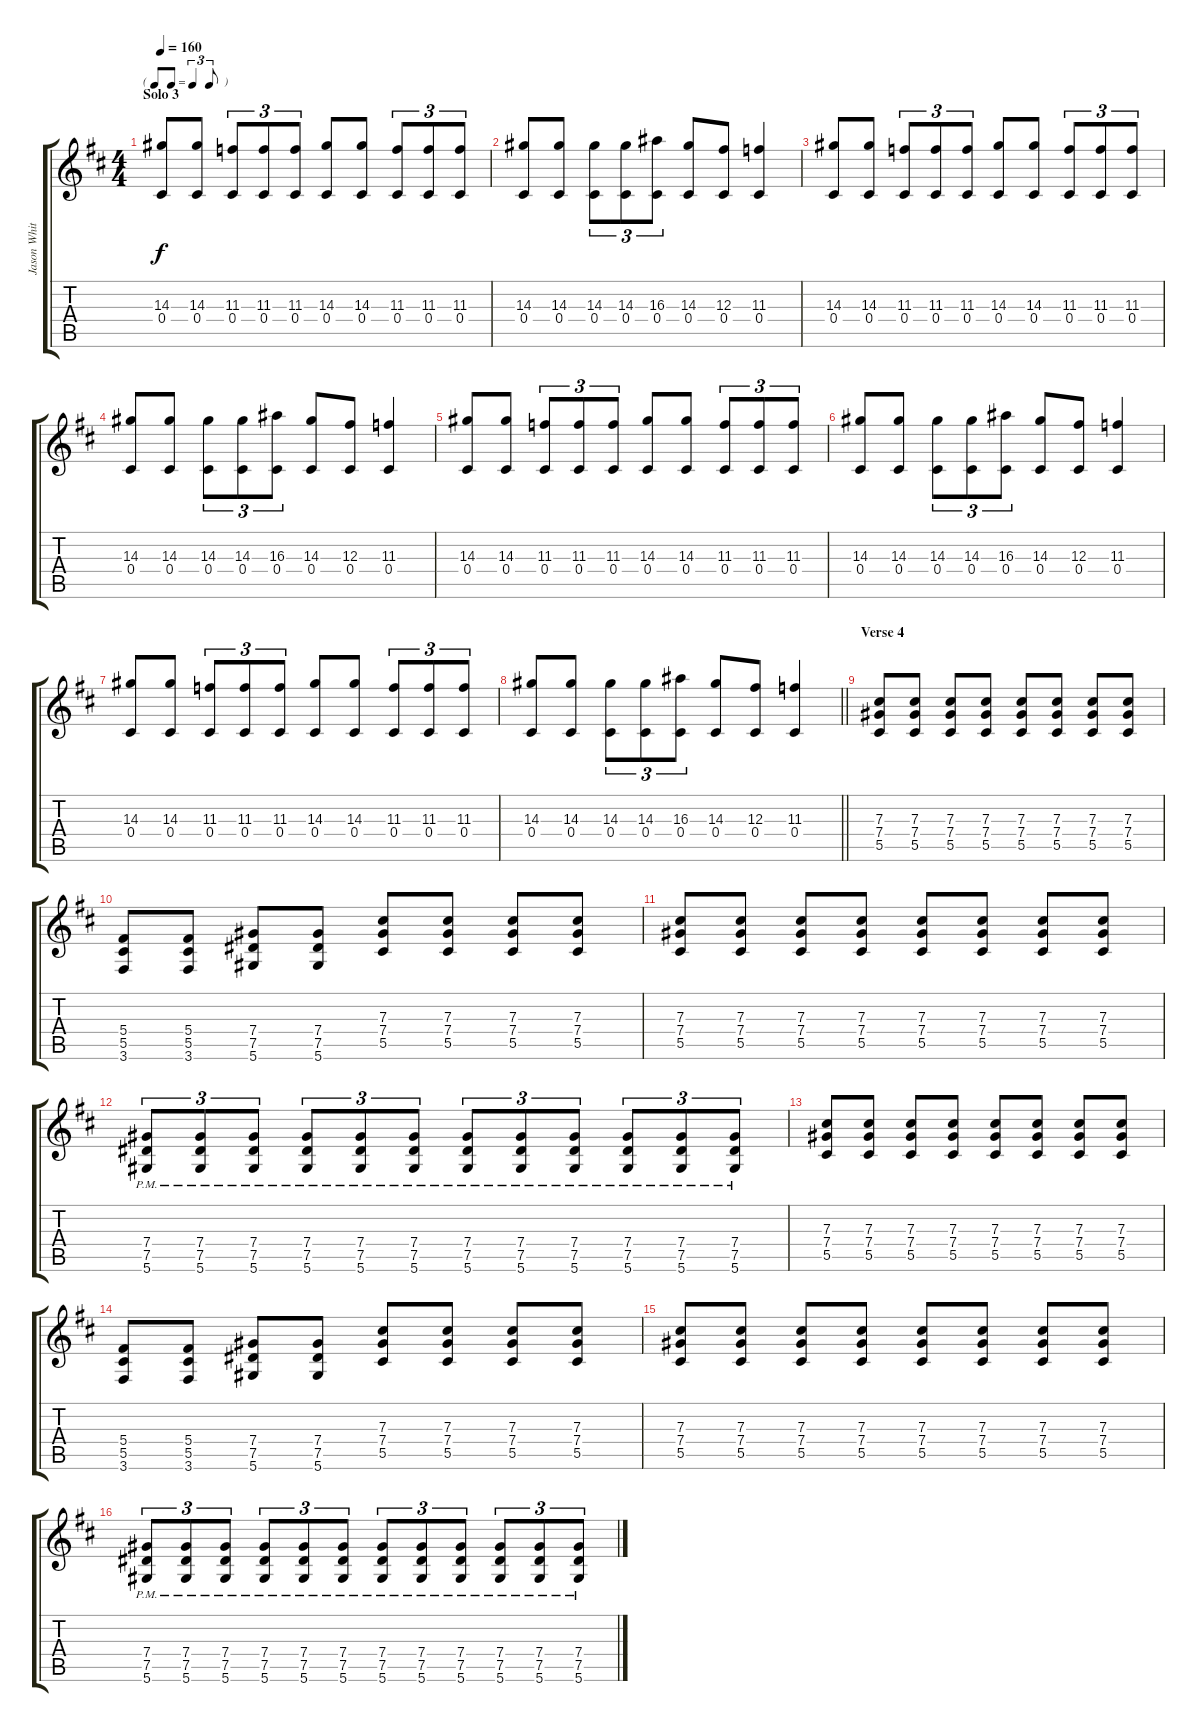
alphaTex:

\track ("Jason White (Lead Guitar)" "Jason Whit") {instrument distortionguitar}
\staff {score tabs}
\tuning (Eb4 Bb3 Gb3 Db3 Ab2 Eb2) {hide}
\ts (4 4)
\tf triplet8th
\section ("" "Solo 3")
\tempo 160
\clef g2
\ks d
(14.3 0.4).8{dy f volume 16 balance 14} (14.3 0.4).8 (11.3 0.4).8{tu (3 2)} (11.3 0.4).8{tu (3 2)} (11.3 0.4).8{tu (3 2)} (14.3 0.4).8 (14.3 0.4).8 (11.3 0.4).8{tu (3 2)} (11.3 0.4).8{tu (3 2)} (11.3 0.4).8{tu (3 2)} |
(14.3 0.4).8 (14.3 0.4).8 (14.3 0.4).8{tu (3 2)} (14.3 0.4).8{tu (3 2)} (16.3 0.4).8{tu (3 2)} (14.3 0.4).8 (12.3 0.4).8 (11.3 0.4).4 |
(14.3 0.4).8 (14.3 0.4).8 (11.3 0.4).8{tu (3 2)} (11.3 0.4).8{tu (3 2)} (11.3 0.4).8{tu (3 2)} (14.3 0.4).8 (14.3 0.4).8 (11.3 0.4).8{tu (3 2)} (11.3 0.4).8{tu (3 2)} (11.3 0.4).8{tu (3 2)} |
(14.3 0.4).8 (14.3 0.4).8 (14.3 0.4).8{tu (3 2)} (14.3 0.4).8{tu (3 2)} (16.3 0.4).8{tu (3 2)} (14.3 0.4).8 (12.3 0.4).8 (11.3 0.4).4 |
(14.3 0.4).8 (14.3 0.4).8 (11.3 0.4).8{tu (3 2)} (11.3 0.4).8{tu (3 2)} (11.3 0.4).8{tu (3 2)} (14.3 0.4).8 (14.3 0.4).8 (11.3 0.4).8{tu (3 2)} (11.3 0.4).8{tu (3 2)} (11.3 0.4).8{tu (3 2)} |
(14.3 0.4).8 (14.3 0.4).8 (14.3 0.4).8{tu (3 2)} (14.3 0.4).8{tu (3 2)} (16.3 0.4).8{tu (3 2)} (14.3 0.4).8 (12.3 0.4).8 (11.3 0.4).4 |
(14.3 0.4).8 (14.3 0.4).8 (11.3 0.4).8{tu (3 2)} (11.3 0.4).8{tu (3 2)} (11.3 0.4).8{tu (3 2)} (14.3 0.4).8 (14.3 0.4).8 (11.3 0.4).8{tu (3 2)} (11.3 0.4).8{tu (3 2)} (11.3 0.4).8{tu (3 2)} |
\barLineRight lightlight
(14.3 0.4).8 (14.3 0.4).8 (14.3 0.4).8{tu (3 2)} (14.3 0.4).8{tu (3 2)} (16.3 0.4).8{tu (3 2)} (14.3 0.4).8 (12.3 0.4).8 (11.3 0.4).4 |
\section ("" "Verse 4")
(7.3 7.4 5.5).8{volume 13 balance 8} (7.3 7.4 5.5).8 (7.3 7.4 5.5).8 (7.3 7.4 5.5).8 (7.3 7.4 5.5).8 (7.3 7.4 5.5).8 (7.3 7.4 5.5).8 (7.3 7.4 5.5).8 |
(5.4 5.5 3.6).8 (5.4 5.5 3.6).8 (7.4 7.5 5.6).8 (7.4 7.5 5.6).8 (7.3 7.4 5.5).8 (7.3 7.4 5.5).8 (7.3 7.4 5.5).8 (7.3 7.4 5.5).8 |
(7.3 7.4 5.5).8 (7.3 7.4 5.5).8 (7.3 7.4 5.5).8 (7.3 7.4 5.5).8 (7.3 7.4 5.5).8 (7.3 7.4 5.5).8 (7.3 7.4 5.5).8 (7.3 7.4 5.5).8 |
(7.4{pm} 7.5{pm} 5.6{pm}).8{tu (3 2)} (7.4{pm} 7.5{pm} 5.6{pm}).8{tu (3 2)} (7.4{pm} 7.5{pm} 5.6{pm}).8{tu (3 2)} (7.4{pm} 7.5{pm} 5.6{pm}).8{tu (3 2)} (7.4{pm} 7.5{pm} 5.6{pm}).8{tu (3 2)} (7.4{pm} 7.5{pm} 5.6{pm}).8{tu (3 2)} (7.4{pm} 7.5{pm} 5.6{pm}).8{tu (3 2)} (7.4{pm} 7.5{pm} 5.6{pm}).8{tu (3 2)} (7.4{pm} 7.5{pm} 5.6{pm}).8{tu (3 2)} (7.4{pm} 7.5{pm} 5.6{pm}).8{tu (3 2)} (7.4{pm} 7.5{pm} 5.6{pm}).8{tu (3 2)} (7.4{pm} 7.5{pm} 5.6{pm}).8{tu (3 2)} |
(7.3 7.4 5.5).8 (7.3 7.4 5.5).8 (7.3 7.4 5.5).8 (7.3 7.4 5.5).8 (7.3 7.4 5.5).8 (7.3 7.4 5.5).8 (7.3 7.4 5.5).8 (7.3 7.4 5.5).8 |
(5.4 5.5 3.6).8 (5.4 5.5 3.6).8 (7.4 7.5 5.6).8 (7.4 7.5 5.6).8 (7.3 7.4 5.5).8 (7.3 7.4 5.5).8 (7.3 7.4 5.5).8 (7.3 7.4 5.5).8 |
(7.3 7.4 5.5).8 (7.3 7.4 5.5).8 (7.3 7.4 5.5).8 (7.3 7.4 5.5).8 (7.3 7.4 5.5).8 (7.3 7.4 5.5).8 (7.3 7.4 5.5).8 (7.3 7.4 5.5).8 |
(7.4{pm} 7.5{pm} 5.6{pm}).8{tu (3 2)} (7.4{pm} 7.5{pm} 5.6{pm}).8{tu (3 2)} (7.4{pm} 7.5{pm} 5.6{pm}).8{tu (3 2)} (7.4{pm} 7.5{pm} 5.6{pm}).8{tu (3 2)} (7.4{pm} 7.5{pm} 5.6{pm}).8{tu (3 2)} (7.4{pm} 7.5{pm} 5.6{pm}).8{tu (3 2)} (7.4{pm} 7.5{pm} 5.6{pm}).8{tu (3 2)} (7.4{pm} 7.5{pm} 5.6{pm}).8{tu (3 2)} (7.4{pm} 7.5{pm} 5.6{pm}).8{tu (3 2)} (7.4{pm} 7.5{pm} 5.6{pm}).8{tu (3 2)} (7.4{pm} 7.5{pm} 5.6{pm}).8{tu (3 2)} (7.4{pm} 7.5{pm} 5.6{pm}).8{tu (3 2)}
